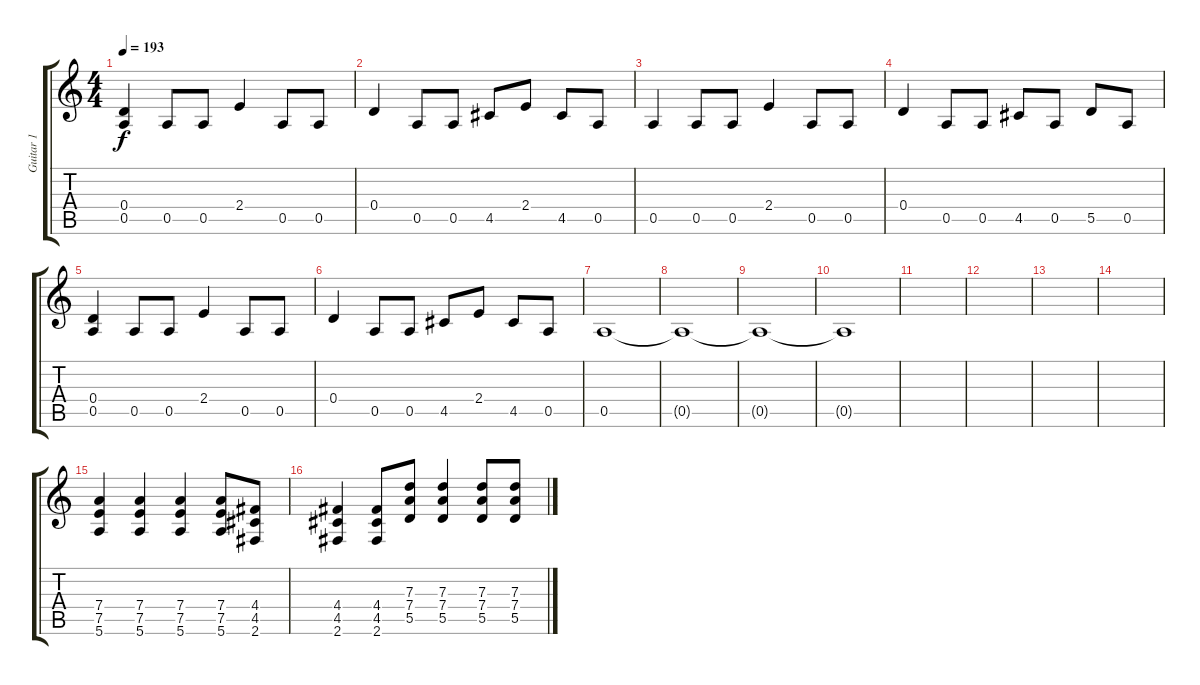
\track ("Guitar 1" "Guitar 1") {instrument distortionguitar}
\staff {score tabs}
\tuning (E4 B3 G3 D3 A2 E2) {hide}
\ts (4 4)
\tempo 193
\clef g2
\ks c
(0.4 0.5).4{dy f} 0.5.8 0.5.8 2.4.4 0.5.8 0.5.8 |
0.4.4 0.5.8 0.5.8 4.5.8 2.4.8 4.5.8 0.5.8 |
0.5.4 0.5.8 0.5.8 2.4.4 0.5.8 0.5.8 |
0.4.4 0.5.8 0.5.8 4.5.8 0.5.8 5.5.8 0.5.8 |
(0.4 0.5).4 0.5.8 0.5.8 2.4.4 0.5.8 0.5.8 |
0.4.4 0.5.8 0.5.8 4.5.8 2.4.8 4.5.8 0.5.8 |
0.5.1 |
0.5{t}.1 |
0.5{t}.1{volume 0} |
0.5{t}.1 |
|
|
|
|
(7.4 7.5 5.6).4{volume 16} (7.4 7.5 5.6).4 (7.4 7.5 5.6).4 (7.4 7.5 5.6).8 (4.4 4.5 2.6).8 |
(4.4 4.5 2.6).4 (4.4 4.5 2.6).8 (7.3 7.4 5.5).8 (7.3 7.4 5.5).4 (7.3 7.4 5.5).8 (7.3 7.4 5.5).8
